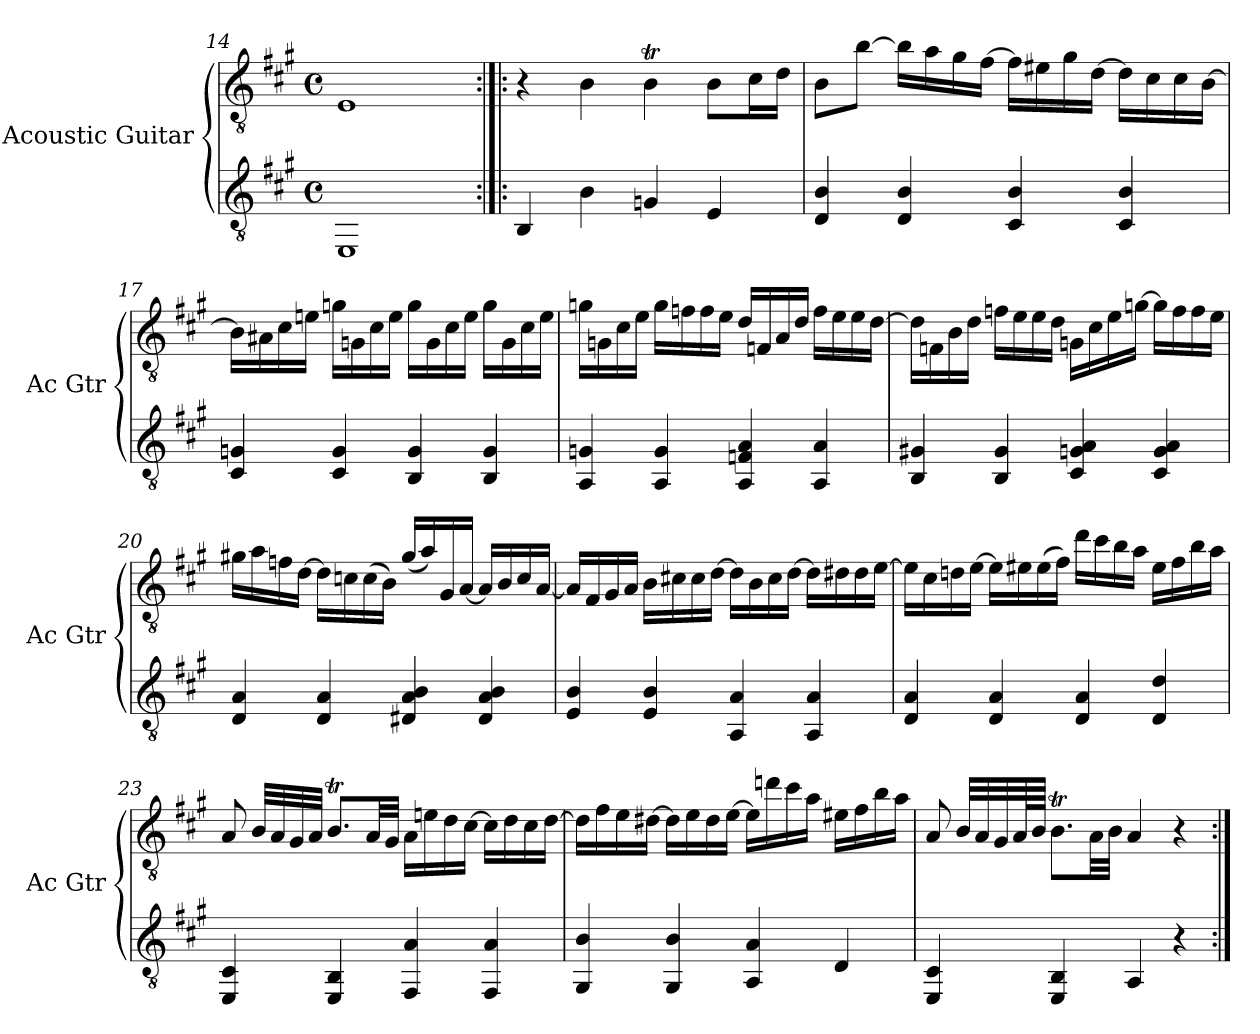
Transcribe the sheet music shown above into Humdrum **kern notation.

**kern	**kern
*part2	*part1
*staff2	*staff1
*I"Acoustic Guitar	*I"Acoustic Guitar
*I'Ac Gtr	*I'Ac Gtr
*clefGv2	*clefGv2
*k[f#c#g#]	*k[f#c#g#]
*A:	*A:
*M4/4	*M4/4
*met(c)	*met(c)
=14	=14
1EE	1E
=15:|!|:	=15:|!|:
4BB/	4r
4B\	4B\
4Gn/	4BT\
4E/	8B\L
.	16c#\L
.	16d\JJ
!!LO:PB:g=z
=16	=16
4D/ 4B/	8B\L
.	[8b\J
4D/ 4B/	16b\LL]
.	16a\
.	16g#\
.	[16f#\JJ
4C#/ 4B/	16f#\LL]
.	16e#X\
.	16g#\
.	[16d\JJ
4C#/ 4B/	16d\LL]
.	16c#\
.	16c#\
.	[16B\JJ
=17	=17
4C#/ 4Gn/	16B\LL]
.	16A#X\
.	16c#\
.	16en\JJ
4C#/ 4G/	16gn\LL
.	16Gn\
.	16c#\
.	16e\JJ
4BB/ 4G/	16g\LL
.	16G\
.	16c#\
.	16e\JJ
4BB/ 4G/	16g\LL
.	16G\
.	16c#\
.	16e\JJ
!!LO:LB:g=z
=18	=18
4AA/ 4Gn/	16gn\LL
.	16Gn\
.	16c#\
.	16e\JJ
4AA/ 4G/	16g\LL
.	16fn\
.	16f\
.	16e\JJ
4AA/ 4Fn/ 4A/	16d/LL
.	16Fn/
.	16A/
.	16d/JJ
4AA/ 4A/	16f\LL
.	16e\
.	16e\
.	[16d\JJ
=19	=19
4BB/ 4G#X/	16d\LL]
.	16Fn\
.	16B\
.	16d\JJ
4BB/ 4G#/	16fn\LL
.	16e\
.	16e\
.	16d\JJ
4C#/ 4Gn/ 4A/	16Gn\LL
.	16c#\
.	16e\
.	[16gn\JJ
4C#/ 4G/ 4A/	16g\LL]
.	16f\
.	16f\
.	16e\JJ
!!LO:LB:g=z
=20	=20
4D/ 4A/	16g#X\LL
.	16a\
.	16fn\
.	[16d\JJ
4D/ 4A/	16d\LL]
.	16cn\
.	(16c\
.	16B\JJ)
4D#X/ 4A/ 4B/	(16g#/LL
.	16a/)
.	16G#/
.	[16A/JJ
4D#/ 4A/ 4B/	16A/LL]
.	16B/
.	16c/
.	[16A/JJ
=21	=21
4E/ 4B/	16A/LL]
.	16F#/
.	16G#/
.	16A/JJ
4E/ 4B/	16B\LL
.	16c#X\
.	16c#\
.	[16d\JJ
4AA/ 4A/	16d\LL]
.	16B\
.	16c#\
.	[16d\JJ
4AA/ 4A/	16d\LL]
.	16d#X\
.	16d#\
.	[16e\JJ
!!LO:LB:g=z
=22	=22
4D/ 4A/	16e\LL]
.	16c#\
.	16dn\
.	[16e\JJ
4D/ 4A/	16e\LL]
.	16e#X\
.	(16e#\
.	16f#\JJ)
4D/ 4A/	16dd\LL
.	16cc#\
.	16b\
.	16a\JJ
4D/ 4d/	16e#\LL
.	16f#\
.	16b\
.	16a\JJ
=23	=23
4EE/ 4C#/	8A/
.	32B/LLL
.	32A/
.	32G#/
.	32A/JJJ
4EE/ 4BB/	8.BT/L
.	32A/LL
.	32G#/JJJ
4FF#/ 4A/	16A\LL
.	16en\
.	16d\
.	[16c#\JJ
4FF#/ 4A/	16c#\LL]
.	16d\
.	16c#\
.	[16d\JJ
!!LO:LB:g=z
=24	=24
4GG#/ 4B/	16d\LL]
.	16f#\
.	16e\
.	[16d#X\JJ
4GG#/ 4B/	16d#\LL]
.	16e\
.	16d#\
.	[16e\JJ
4AA/ 4A/	16e\LL]
.	16ddn\
.	16cc#\
.	16a\JJ
4D/	16e#X\LL
.	16f#\
.	16b\
.	16a\JJ
=25	=25
4EE/ 4C#/	8A/
.	32B/LLL
.	32A/
.	32G#/
.	64A/L
.	64B/JJJJ
4EE/ 4BB/	8.BT\L
.	32A\LL
.	32B\JJJ
4AA/	4A/
4r	4r
=:|!	=:|!
*-	*-
